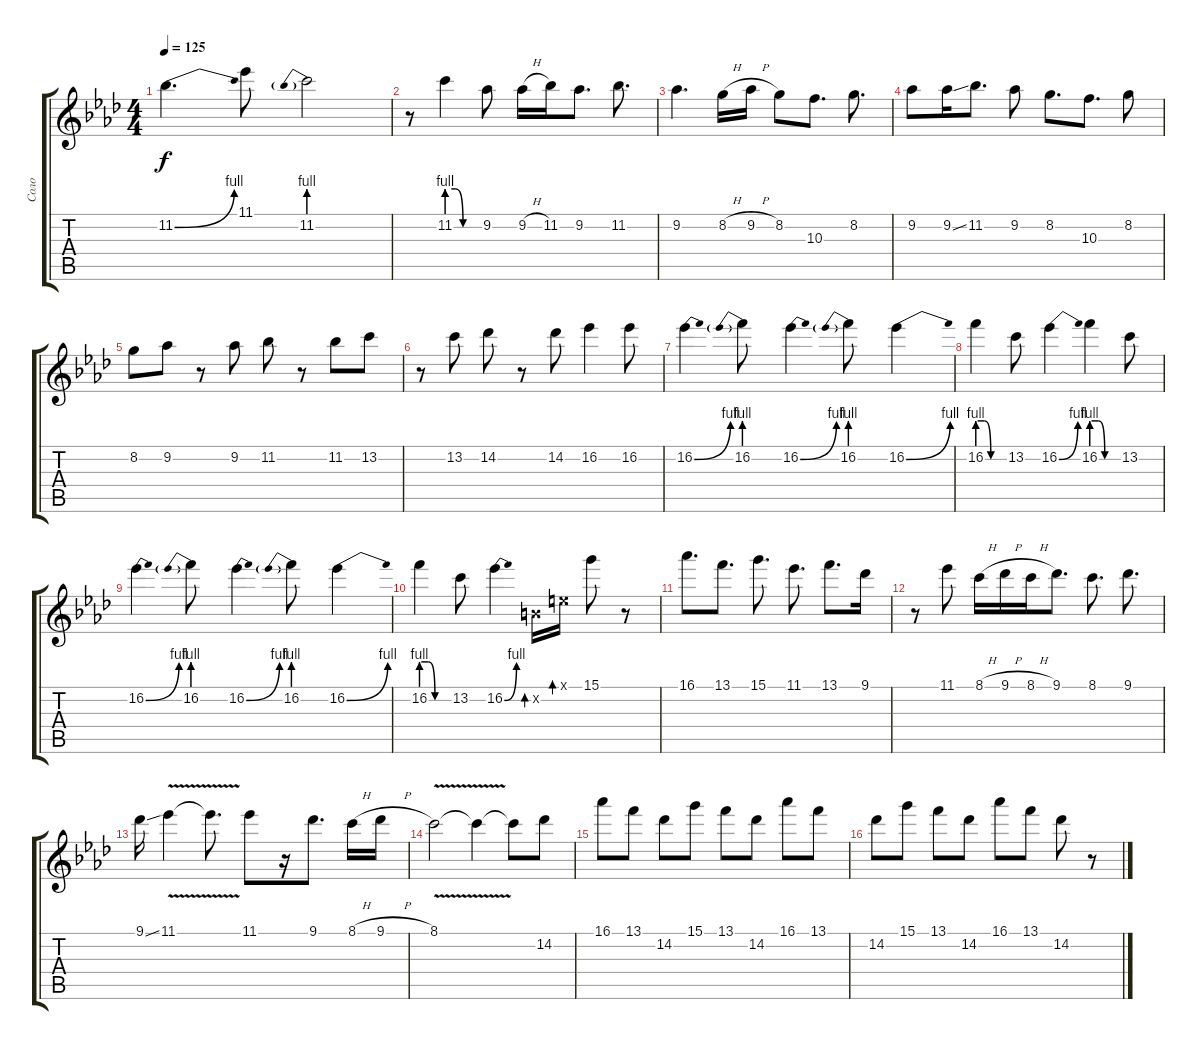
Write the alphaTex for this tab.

\track ("Соло" "Соло") {solo instrument overdrivenguitar}
\staff {score tabs}
\tuning (E4 B3 G3 D3 A2 E2) {hide}
\ts (4 4)
\tempo 125
\clef g2
\ks fminor
11.2{be (bend 0 0 60 4)}.4{d dy f} 11.1.8 11.2{be (prebend 0 4 60 4)}.2 |
r.8 11.2{be (custom 0 4 15 4 30 0 60 0)}.4 9.2.8 9.2{h}.16 11.2.16 9.2.8{d} 11.2.8{d} |
9.2.4{d} 8.2{h}.16 9.2{h}.16 8.2.8 10.3.8{d} 8.2.8{d} |
9.2.8 9.2{ss}.16 11.2.8{d} 9.2.8 8.2.8{d} 10.3.8{d} 8.2.8 |
8.2.8 9.2.8 r.8 9.2.8 11.2.8 r.8 11.2.8 13.2.8 |
r.8 13.2.8 14.2.8 r.8 14.2.8 16.2.4 16.2.8 |
16.2{be (bend 0 0 60 4)}.4 16.2{be (prebend 0 4 60 4)}.8 16.2{be (bend 0 0 60 4)}.4 16.2{be (prebend 0 4 60 4)}.8 16.2{be (bend 0 0 60 4)}.4 |
16.2{be (custom 0 4 15 4 30 0 60 0)}.4 13.2.8 16.2{be (bend 0 0 60 4)}.4 16.2{be (custom 0 4 15 4 30 0 60 0)}.4 13.2.8 |
16.2{be (bend 0 0 60 4)}.4 16.2{be (prebend 0 4 60 4)}.8 16.2{be (bend 0 0 60 4)}.4 16.2{be (prebend 0 4 60 4)}.8 16.2{be (bend 0 0 60 4)}.4 |
16.2{be (custom 0 4 15 4 30 0 60 0)}.4 13.2.8 16.2{be (bend 0 0 60 4)}.4 0.2{x}.16{bd 60} 0.1{x}.16{bd 60} 15.1.8 r.8 |
16.1.8{d} 13.1.8{d} 15.1.8{d} 11.1.8{d} 13.1.8{d} 9.1.16 |
r.8 11.1.8 8.1{h}.16 9.1{h}.16 8.1{h}.16 9.1.8{d} 8.1.8{d} 9.1.8{d} |
9.1{ss}.16 11.1{v}.4 11.1{t}.8{d} 11.1.8 r.16 9.1.8{d} 8.1{h}.16 9.1{h}.16 |
8.1{v}.2 8.1{t}.4 8.1{t}.8 14.2.8 |
16.1.8 13.1.8 14.2.8 15.1.8 13.1.8 14.2.8 16.1.8 13.1.8 |
14.2.8 15.1.8 13.1.8 14.2.8 16.1.8 13.1.8 14.2.8 r.8
